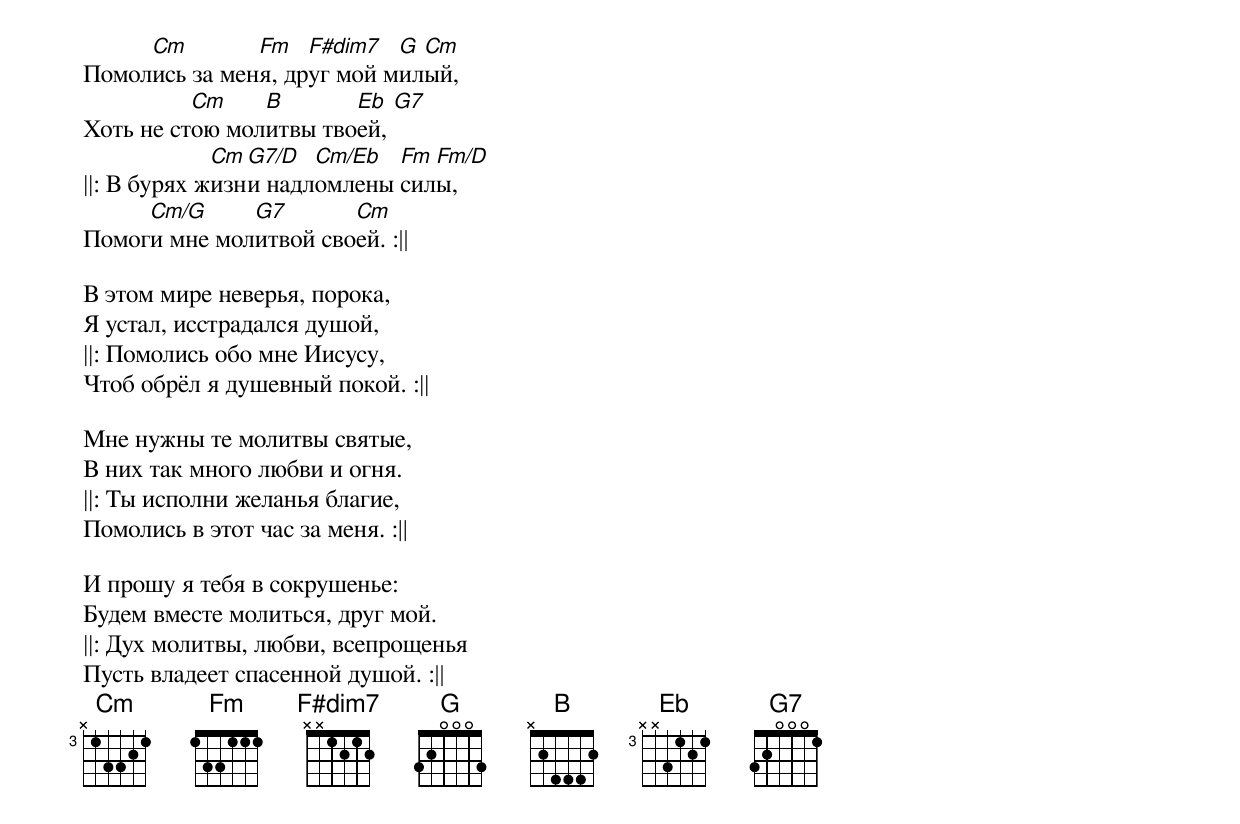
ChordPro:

Помол[Cm]ись за мен[Fm]я, др[F#dim7]уг мой м[G]ил[Cm]ый,
Хоть не ст[Cm]ою мол[B]итвы тво[Eb]ей, [G7]
||: В бурях ж[Cm]изн[G7/D]и надл[Cm/Eb]омлены [Fm]сил[Fm/D]ы,
Помог[Cm/G]и мне мол[G7]итвой сво[Cm]ей. :||

В этом мире неверья, порока,
Я устал, исстрадался душой,
||: Помолись обо мне Иисусу,
Чтоб обрёл я душевный покой. :||

Мне нужны те молитвы святые,
В них так много любви и огня.
||: Ты исполни желанья благие,
Помолись в этот час за меня. :||

И прошу я тебя в сокрушенье:
Будем вместе молиться, друг мой.
||: Дух молитвы, любви, всепрощенья
Пусть владеет спасенной душой. :||
